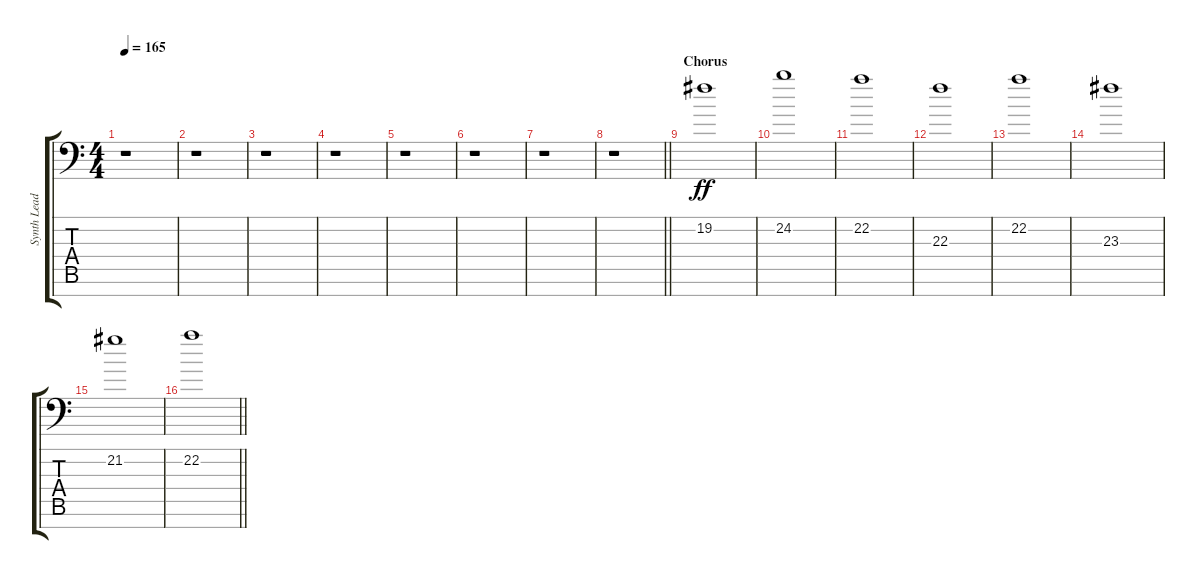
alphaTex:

\track ("Synth Lead" "Synth Lead") {instrument pad8sweep}
\staff {score tabs}
\tuning (C8 B3 G3 D3 A2 E2 C-1) {hide}
\ts (4 4)
\tempo 165
\clef f4
\ks c
r.1{dy ff} |
r.1 |
r.1 |
r.1 |
r.1 |
r.1 |
r.1 |
\barLineRight lightlight
r.1 |
\section ("" "Chorus")
19.2.1 |
24.2.1 |
22.2.1 |
22.3.1 |
22.2.1 |
23.3.1 |
21.2.1 |
\barLineRight lightlight
22.2.1
